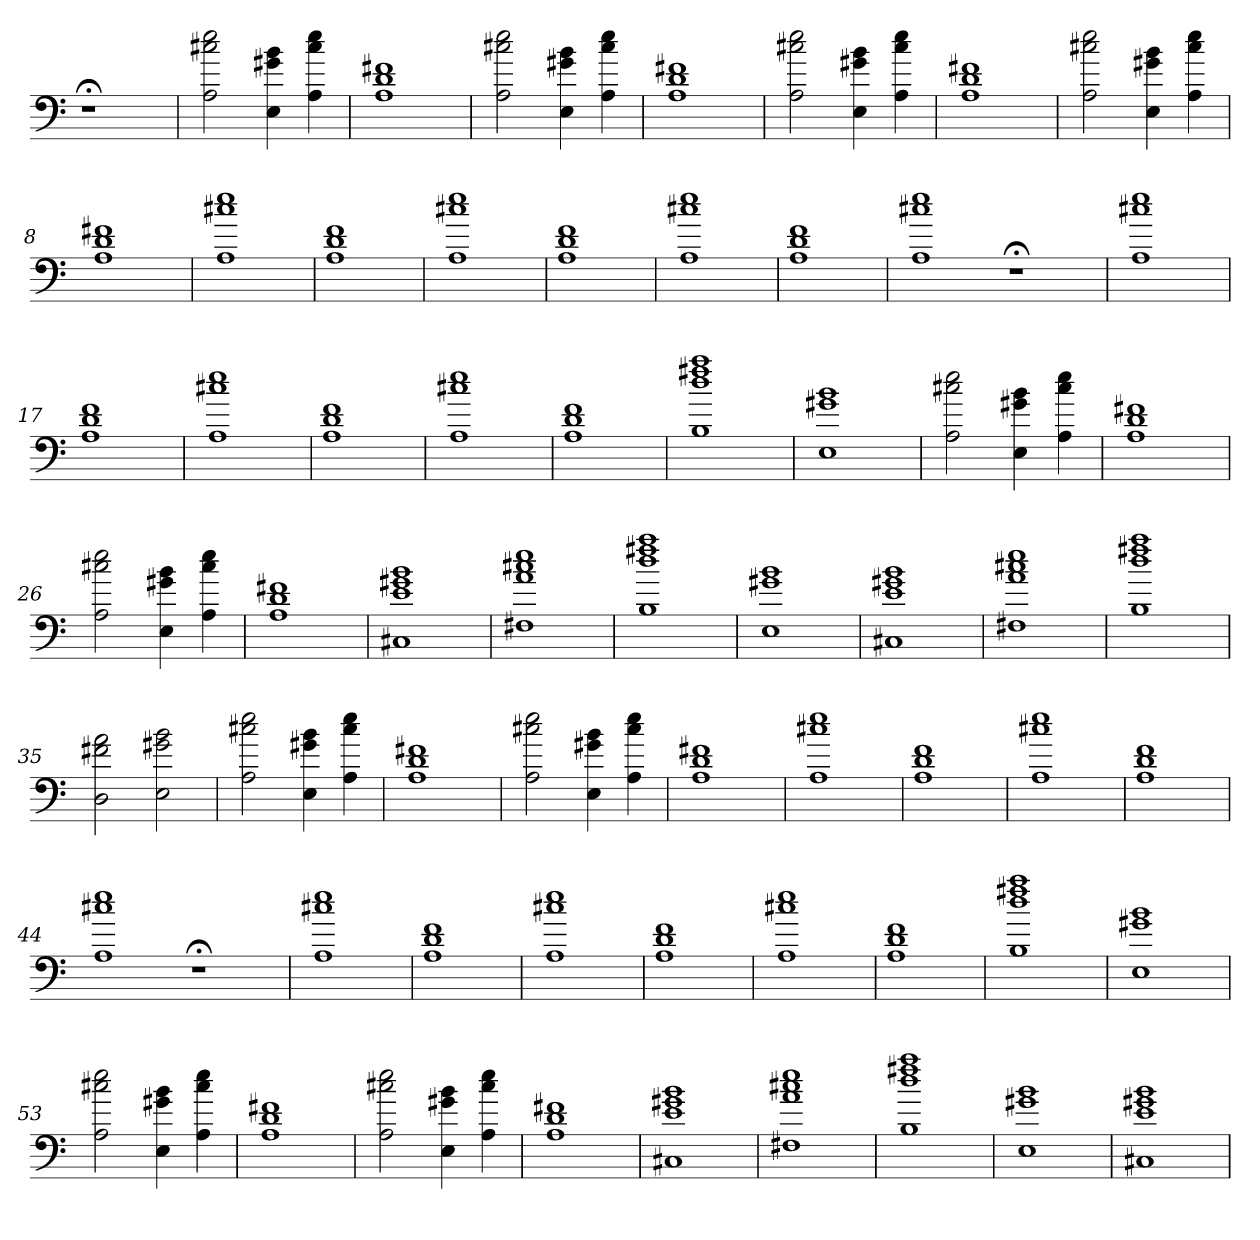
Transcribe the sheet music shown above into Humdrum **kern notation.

**kern
*part1
*staff1
=
1r;<
=1
2A 2cc#X 2ee
4E 4g#X 4b
4A 4cc# 4ee
=2
1A 1d 1f#X
=3
2A 2cc#X 2ee
4E 4g#X 4b
4A 4cc# 4ee
=4
1A 1d 1f#X
=5
2A 2cc#X 2ee
4E 4g#X 4b
4A 4cc# 4ee
=6
1A 1d 1f#X
=7
2A 2cc#X 2ee
4E 4g#X 4b
4A 4cc# 4ee
=8
1A 1d 1f#X
=9
1A 1cc#X 1ee
=10
1A 1d 1f
=11
1A 1cc#X 1ee
=12
1A 1d 1f
=13
1A 1cc#X 1ee
=14
1A 1d 1f
=15
1A 1cc#X 1ee
1r;<
=16
1A 1cc#X 1ee
=17
1A 1d 1f
=18
1A 1cc#X 1ee
=19
1A 1d 1f
=20
1A 1cc#X 1ee
=21
1A 1d 1f
=22
1B 1dd 1ff#X 1aa
=23
1E 1g#X 1b
=24
2A 2cc#X 2ee
4E 4g#X 4b
4A 4cc# 4ee
=25
1A 1d 1f#X
=26
2A 2cc#X 2ee
4E 4g#X 4b
4A 4cc# 4ee
=27
1A 1d 1f#X
=28
1C#X 1e 1g#X 1b
=29
1F#X 1a 1cc#X 1ee
=30
1B 1dd 1ff#X 1aa
=31
1E 1g#X 1b
=32
1C#X 1e 1g#X 1b
=33
1F#X 1a 1cc#X 1ee
=34
1B 1dd 1ff#X 1aa
=35
2D 2f#X 2a
2E 2g#X 2b
=36
2A 2cc#X 2ee
4E 4g#X 4b
4A 4cc# 4ee
=37
1A 1d 1f#X
=38
2A 2cc#X 2ee
4E 4g#X 4b
4A 4cc# 4ee
=39
1A 1d 1f#X
=40
1A 1cc#X 1ee
=41
1A 1d 1f
=42
1A 1cc#X 1ee
=43
1A 1d 1f
=44
1A 1cc#X 1ee
1r;<
=45
1A 1cc#X 1ee
=46
1A 1d 1f
=47
1A 1cc#X 1ee
=48
1A 1d 1f
=49
1A 1cc#X 1ee
=50
1A 1d 1f
=51
1B 1dd 1ff#X 1aa
=52
1E 1g#X 1b
=53
2A 2cc#X 2ee
4E 4g#X 4b
4A 4cc# 4ee
=54
1A 1d 1f#X
=55
2A 2cc#X 2ee
4E 4g#X 4b
4A 4cc# 4ee
=56
1A 1d 1f#X
=57
1C#X 1e 1g#X 1b
=58
1F#X 1a 1cc#X 1ee
=59
1B 1dd 1ff#X 1aa
=60
1E 1g#X 1b
=61
1C#X 1e 1g#X 1b
=
*-
